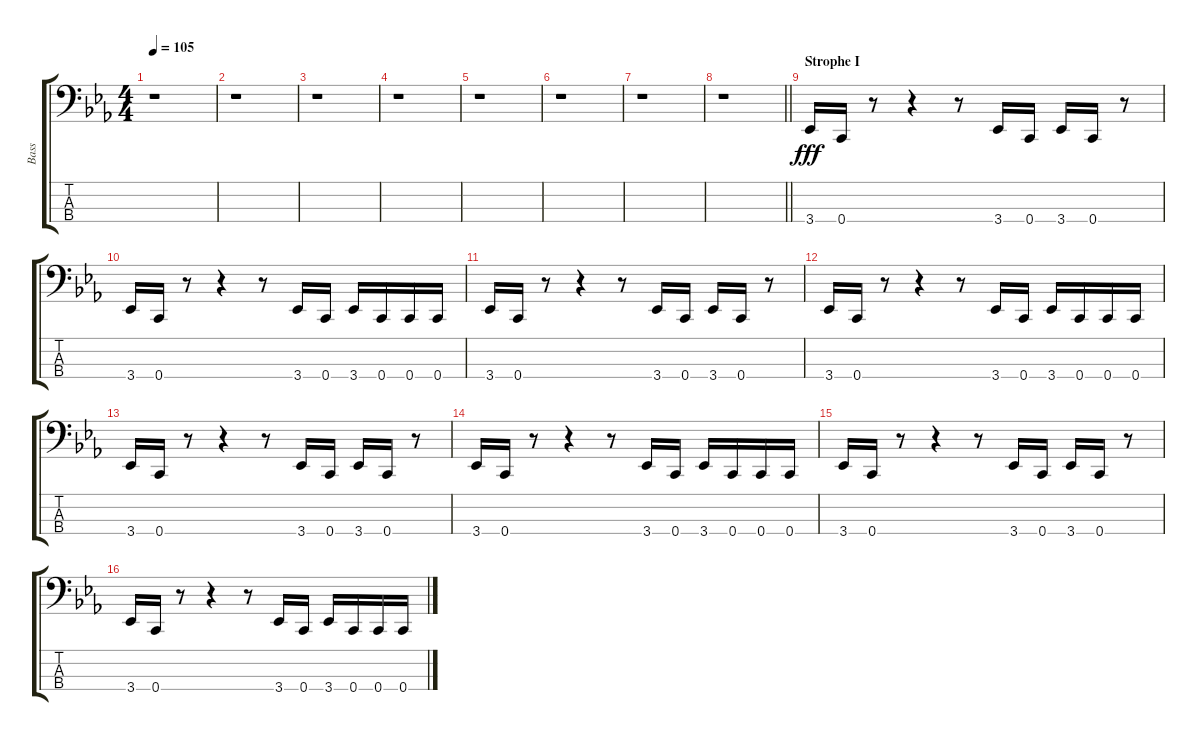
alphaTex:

\track ("Bass" "Bass") {instrument electricbassfinger}
\staff {score tabs}
\tuning (F2 C2 G1 C1) {hide}
\ts (4 4)
\tempo 105
\clef f4
\ks eb
r.1{dy fff instrument electricbassfinger} |
r.1 |
r.1 |
r.1 |
r.1 |
r.1 |
r.1 |
\barLineRight lightlight
r.1 |
\section ("" "Strophe I")
3.4.16 0.4.16 r.8 r.4 r.8 3.4.16 0.4.16 3.4.16 0.4.16 r.8 |
3.4.16 0.4.16 r.8 r.4 r.8 3.4.16 0.4.16 3.4.16 0.4.16 0.4.16 0.4.16 |
3.4.16 0.4.16 r.8 r.4 r.8 3.4.16 0.4.16 3.4.16 0.4.16 r.8 |
3.4.16 0.4.16 r.8 r.4 r.8 3.4.16 0.4.16 3.4.16 0.4.16 0.4.16 0.4.16 |
3.4.16 0.4.16 r.8 r.4 r.8 3.4.16 0.4.16 3.4.16 0.4.16 r.8 |
3.4.16 0.4.16 r.8 r.4 r.8 3.4.16 0.4.16 3.4.16 0.4.16 0.4.16 0.4.16 |
3.4.16 0.4.16 r.8 r.4 r.8 3.4.16 0.4.16 3.4.16 0.4.16 r.8 |
3.4.16 0.4.16 r.8 r.4 r.8 3.4.16 0.4.16 3.4.16 0.4.16 0.4.16 0.4.16
